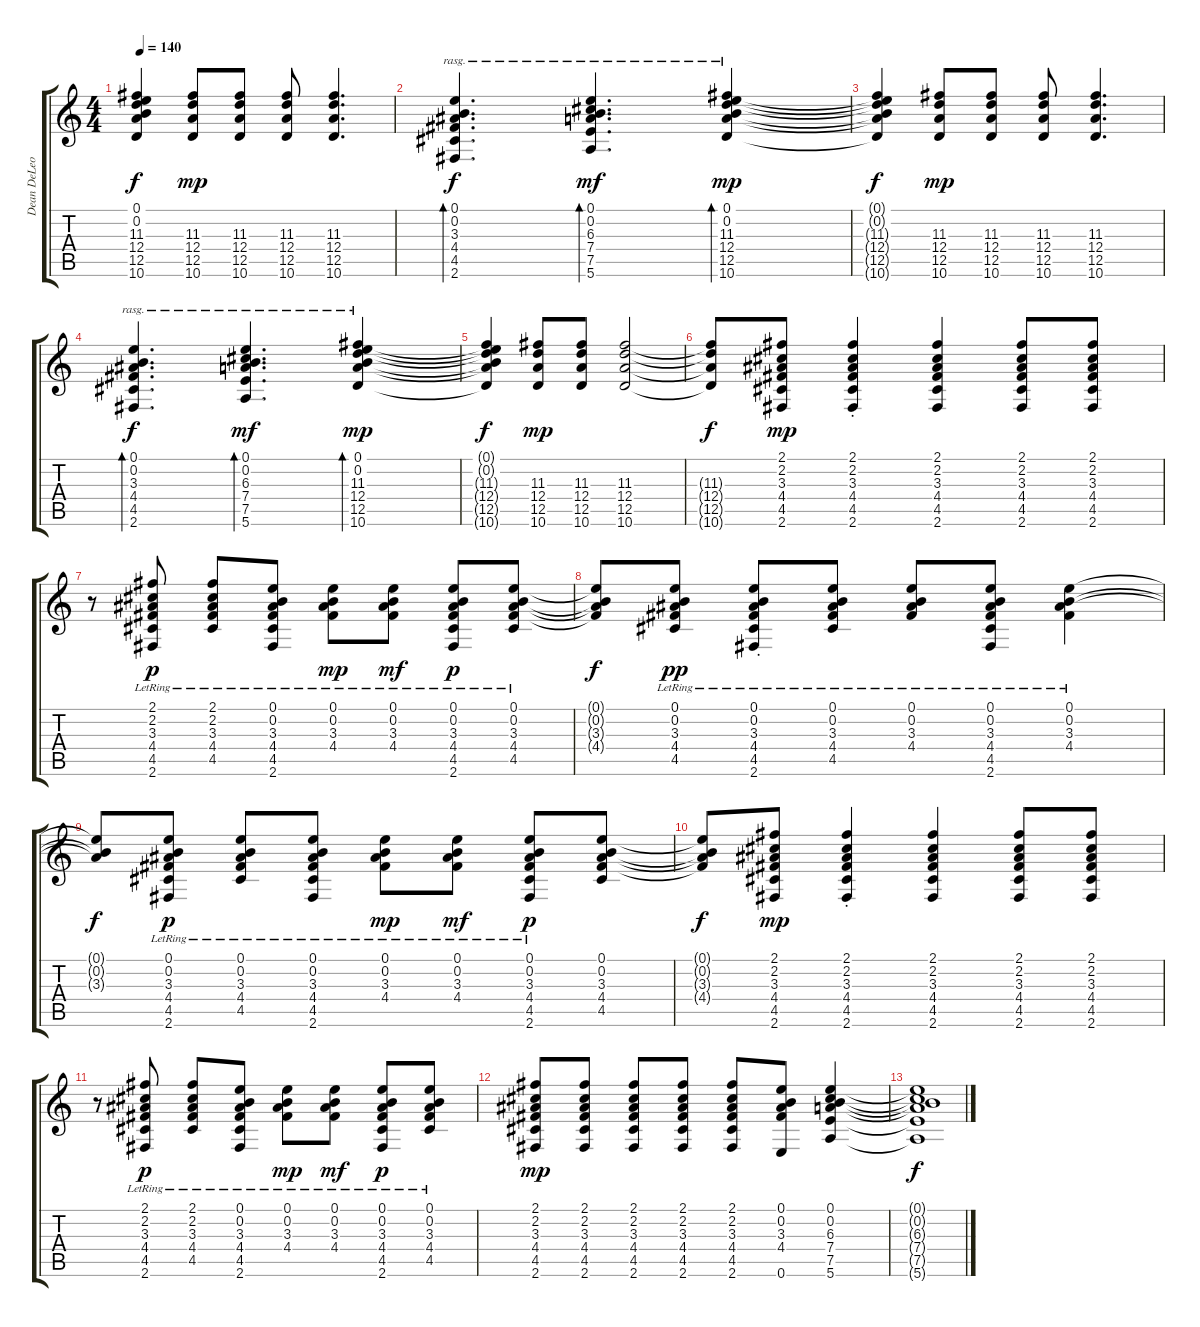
\track ("Dean DeLeo - Guitar 1" "Dean DeLeo") {instrument acousticguitarsteel}
\staff {score tabs}
\tuning (E4 B3 G3 D3 A2 E2) {hide}
\ts (4 4)
\tempo 140
\clef g2
\ks c
(0.1{t} 0.2{t} 11.3{t} 12.4{t} 12.5{t} 10.6{t}).4{dy f} (11.3 12.4 12.5 10.6).8{dy mp} (11.3 12.4 12.5 10.6).8 (11.3 12.4 12.5 10.6).8 (11.3 12.4 12.5 10.6).4{d} |
(0.1 0.2 3.3 4.4 4.5 2.6).4{d bd 30 rasg ii dy f} (0.1 0.2 6.3 7.4 7.5 5.6).4{d bd 30 rasg ii dy mf} (0.1 0.2 11.3 12.4 12.5 10.6).4{bd 30 rasg ii dy mp} |
(0.1{t} 0.2{t} 11.3{t} 12.4{t} 12.5{t} 10.6{t}).4{dy f} (11.3 12.4 12.5 10.6).8{dy mp} (11.3 12.4 12.5 10.6).8 (11.3 12.4 12.5 10.6).8 (11.3 12.4 12.5 10.6).4{d} |
(0.1 0.2 3.3 4.4 4.5 2.6).4{d bd 30 rasg ii dy f} (0.1 0.2 6.3 7.4 7.5 5.6).4{d bd 30 rasg ii dy mf} (0.1 0.2 11.3 12.4 12.5 10.6).4{bd 30 rasg ii dy mp} |
(0.1{t} 0.2{t} 11.3{t} 12.4{t} 12.5{t} 10.6{t}).4{dy f} (11.3 12.4 12.5 10.6).8{dy mp} (11.3 12.4 12.5 10.6).8 (11.3 12.4 12.5 10.6).2 |
(11.3{t} 12.4{t} 12.5{t} 10.6{t}).8{dy f} (2.1 2.2 3.3 4.4 4.5 2.6).8{dy mp} (2.1{st} 2.2{st} 3.3{st} 4.4{st} 4.5{st} 2.6{st}).4 (2.1 2.2 3.3 4.4 4.5 2.6).4 (2.1 2.2 3.3 4.4 4.5 2.6).8 (2.1 2.2 3.3 4.4 4.5 2.6).8 |
r.8 (2.1{lr} 2.2{lr} 3.3{lr} 4.4{lr} 4.5{lr} 2.6{lr}).8{dy p} (2.1{lr} 2.2{lr} 3.3{lr} 4.4{lr} 4.5{lr}).8 (0.1{lr} 0.2{lr} 3.3{lr} 4.4{lr} 4.5{lr} 2.6{lr}).8 (0.1{lr} 0.2{lr} 3.3{lr} 4.4{lr}).8{dy mp} (0.1{lr} 0.2{lr} 3.3{lr} 4.4{lr}).8{dy mf} (0.1{lr} 0.2{lr} 3.3{lr} 4.4{lr} 4.5{lr} 2.6{lr}).8{dy p} (0.1{lr} 0.2{lr} 3.3{lr} 4.4{lr} 4.5{lr}).8 |
(0.1{t} 0.2{t} 3.3{t} 4.4{t}).8{dy f} (0.1{lr} 0.2{lr} 3.3{lr} 4.4{lr} 4.5{lr}).8{dy pp} (0.1{st lr} 0.2{st lr} 3.3{lr} 4.4{lr} 4.5{lr} 2.6{lr}).8 (0.1{lr} 0.2{lr} 3.3{lr} 4.4{lr} 4.5{lr}).8 (0.1{lr} 0.2{lr} 3.3{lr} 4.4{lr}).8 (0.1{lr} 0.2{lr} 3.3{lr} 4.4{lr} 4.5{lr} 2.6{lr}).8 (0.1{lr} 0.2{lr} 3.3{lr} 4.4{lr}).4 |
(0.1{t} 0.2{t} 3.3{t}).8{dy f} (0.1{lr} 0.2{lr} 3.3{lr} 4.4{lr} 4.5{lr} 2.6{lr}).8{dy p} (0.1{lr} 0.2{lr} 3.3{lr} 4.4{lr} 4.5{lr}).8 (0.1{lr} 0.2{lr} 3.3{lr} 4.4{lr} 4.5{lr} 2.6{lr}).8 (0.1{lr} 0.2{lr} 3.3{lr} 4.4{lr}).8{dy mp} (0.1{lr} 0.2{lr} 3.3{lr} 4.4{lr}).8{dy mf} (0.1{lr} 0.2{lr} 3.3{lr} 4.4{lr} 4.5{lr} 2.6{lr}).8{dy p} (0.1 0.2 3.3 4.4 4.5).8 |
(0.1{t} 0.2{t} 3.3{t} 4.4{t}).8{dy f} (2.1 2.2 3.3 4.4 4.5 2.6).8{dy mp} (2.1{st} 2.2{st} 3.3{st} 4.4{st} 4.5{st} 2.6{st}).4 (2.1 2.2 3.3 4.4 4.5 2.6).4 (2.1 2.2 3.3 4.4 4.5 2.6).8 (2.1 2.2 3.3 4.4 4.5 2.6).8 |
r.8 (2.1{lr} 2.2{lr} 3.3{lr} 4.4{lr} 4.5{lr} 2.6{lr}).8{dy p} (2.1{lr} 2.2{lr} 3.3{lr} 4.4{lr} 4.5{lr}).8 (0.1{lr} 0.2{lr} 3.3{lr} 4.4{lr} 4.5{lr} 2.6{lr}).8 (0.1{lr} 0.2{lr} 3.3{lr} 4.4{lr}).8{dy mp} (0.1{lr} 0.2{lr} 3.3{lr} 4.4{lr}).8{dy mf} (0.1{lr} 0.2{lr} 3.3{lr} 4.4{lr} 4.5{lr} 2.6{lr}).8{dy p} (0.1{lr} 0.2{lr} 3.3{lr} 4.4{lr} 4.5{lr}).8 |
(2.1 2.2 3.3 4.4 4.5 2.6).8{dy mp} (2.1 2.2 3.3 4.4 4.5 2.6).8 (2.1 2.2 3.3 4.4 4.5 2.6).8 (2.1 2.2 3.3 4.4 4.5 2.6).8 (2.1 2.2 3.3 4.4 4.5 2.6).8 (0.1 0.2 3.3 4.4 0.6).8 (0.1 0.2 6.3 7.4 7.5 5.6).4 |
(0.1{t} 0.2{t} 6.3{t} 7.4{t} 7.5{t} 5.6{t}).1{dy f}
